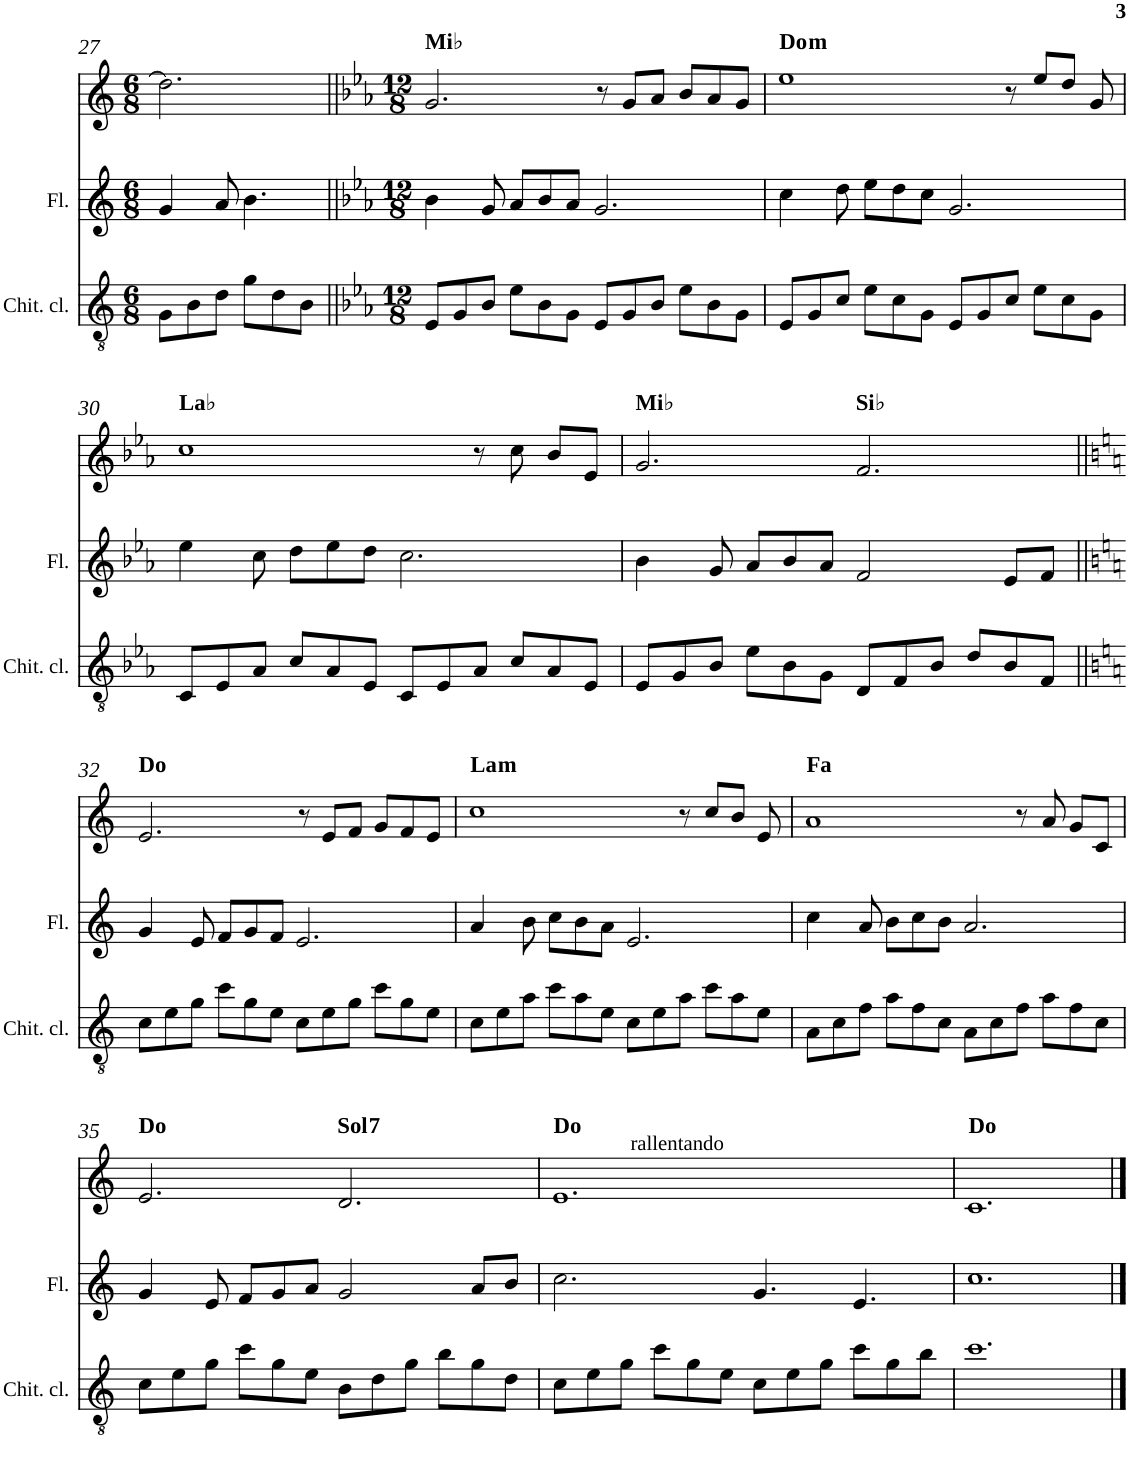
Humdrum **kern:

**kern	**kern	**kern	**harte
*part3	*part2	*part1	*part1
*staff3	*staff2	*staff1	*
*I"Chitarra classica	*I"Flauto	*I"Piano	*
*I'Chit. cl.	*I'Fl.	*	*
!!LO:PB:g=z
*clefGv2	*clefG2	*clefG2	*
*k[]	*k[]	*k[]	*
*M6/8	*M6/8	*M6/8	*
=27	=27	=27	=27
8G\L	4g/	2.dd\]	.
8B\	.	.	.
8d\J	8a/	.	.
8g\L	4.b\	.	.
8d\	.	.	.
8B\J	.	.	.
=28||	=28||	=28||	=28||
*k[b-e-a-]	*k[b-e-a-]	*k[b-e-a-]	*
*M12/8	*M12/8	*M12/8	*
8E-/L	4b-\	2.g/	Eb:maj
8G/	.	.	.
8B-/J	8g/	.	.
8e-\L	8a-/L	.	.
8B-\	8b-/	.	.
8G\J	8a-/J	.	.
8E-/L	2.g/	8r	.
8G/	.	8g/L	.
8B-/J	.	8a-/J	.
8e-\L	.	8b-/L	.
8B-\	.	8a-/	.
8G\J	.	8g/J	.
=29	=29	=29	=29
!	!	!	!LO:H:kt=m
8E-/L	4cc\	1ee-	C:min
8G/	.	.	.
8c/J	8dd\	.	.
8e-\L	8ee-\L	.	.
8c\	8dd\	.	.
8G\J	8cc\J	.	.
8E-/L	2.g/	.	.
8G/	.	.	.
8c/J	.	8r	.
8e-\L	.	8ee-/L	.
8c\	.	8dd/J	.
8G\J	.	8g/	.
!!LO:LB:g=z
=30	=30	=30	=30
8C/L	4ee-\	1cc	Ab:maj
8E-/	.	.	.
8A-/J	8cc\	.	.
8c/L	8dd\L	.	.
8A-/	8ee-\	.	.
8E-/J	8dd\J	.	.
8C/L	2.cc\	.	.
8E-/	.	.	.
8A-/J	.	8r	.
8c/L	.	8cc\	.
8A-/	.	8b-/L	.
8E-/J	.	8e-/J	.
=31	=31	=31	=31
8E-/L	4b-\	2.g/	Eb:maj
8G/	.	.	.
8B-/J	8g/	.	.
8e-\L	8a-/L	.	.
8B-\	8b-/	.	.
8G\J	8a-/J	.	.
8D/L	2f/	2.f/	Bb:maj
8F/	.	.	.
8B-/J	.	.	.
8d/L	.	.	.
8B-/	8e-/L	.	.
8F/J	8f/J	.	.
!!LO:LB:g=z
=32||	=32||	=32||	=32||
*k[]	*k[]	*k[]	*
8c\L	4g/	2.e/	C:maj
8e\	.	.	.
8g\J	8e/	.	.
8cc\L	8f/L	.	.
8g\	8g/	.	.
8e\J	8f/J	.	.
8c\L	2.e/	8r	.
8e\	.	8e/L	.
8g\J	.	8f/J	.
8cc\L	.	8g/L	.
8g\	.	8f/	.
8e\J	.	8e/J	.
=33	=33	=33	=33
!	!	!	!LO:H:kt=m
8c\L	4a/	1cc	A:min
8e\	.	.	.
8a\J	8b\	.	.
8cc\L	8cc\L	.	.
8a\	8b\	.	.
8e\J	8a\J	.	.
8c\L	2.e/	.	.
8e\	.	.	.
8a\J	.	8r	.
8cc\L	.	8cc/L	.
8a\	.	8b/J	.
8e\J	.	8e/	.
=34	=34	=34	=34
8A\L	4cc\	1a	F:maj
8c\	.	.	.
8f\J	8a/	.	.
8a\L	8b\L	.	.
8f\	8cc\	.	.
8c\J	8b\J	.	.
8A\L	2.a/	.	.
8c\	.	.	.
8f\J	.	8r	.
8a\L	.	8a/	.
8f\	.	8g/L	.
8c\J	.	8c/J	.
!!LO:LB:g=z
=35	=35	=35	=35
8c\L	4g/	2.e/	C:maj
8e\	.	.	.
8g\J	8e/	.	.
8cc\L	8f/L	.	.
8g\	8g/	.	.
8e\J	8a/J	.	.
!	!	!	!LO:H:kt=7
8B\L	2g/	2.d/	G:7
8d\	.	.	.
8g\J	.	.	.
8b\L	.	.	.
8g\	8a/L	.	.
8d\J	8b/J	.	.
=36	=36	=36	=36
!	!	!LO:TX:a:t=rallentando	!
8c\L	2.cc\	1.e	C:maj
8e\	.	.	.
8g\J	.	.	.
8cc\L	.	.	.
8g\	.	.	.
8e\J	.	.	.
8c\L	4.g/	.	.
8e\	.	.	.
8g\J	.	.	.
8cc\L	4.e/	.	.
8g\	.	.	.
8b\J	.	.	.
=37	=37	=37	=37
1.cc	1.cc	1.c	C:maj
==	==	==	==
*-	*-	*-	*-
